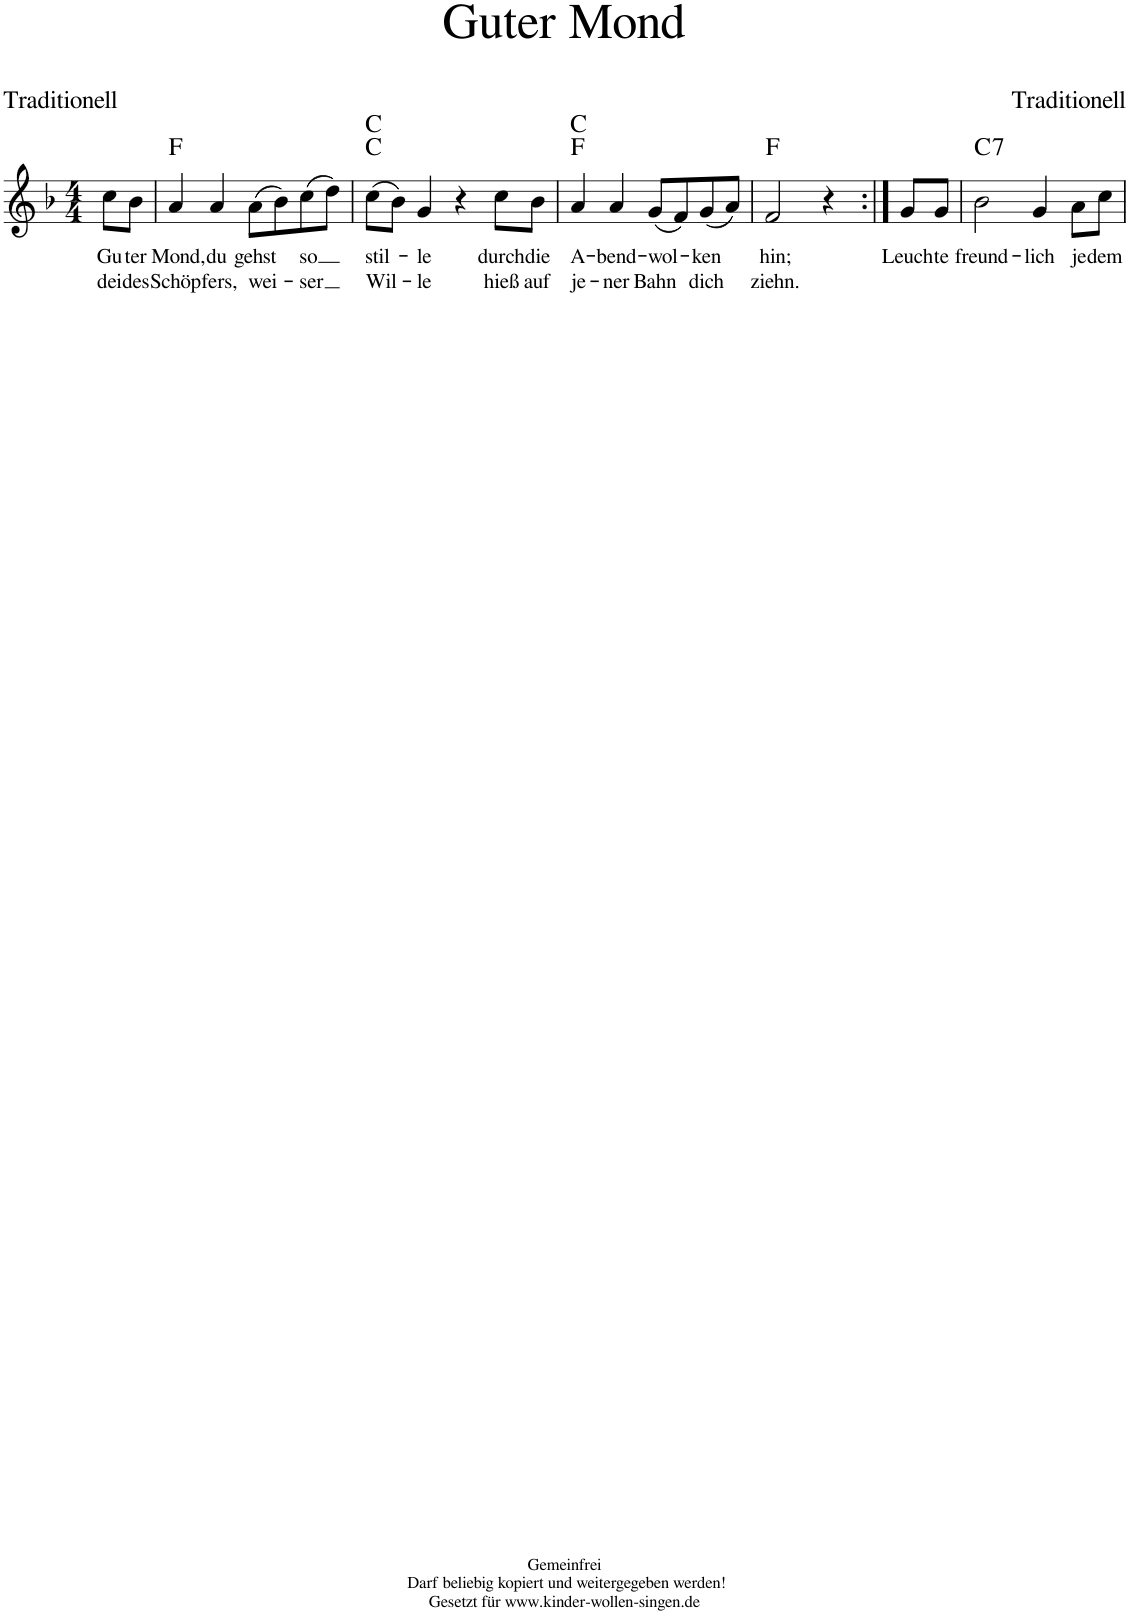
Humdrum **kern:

**kern	**text	**text	**harte
*part1	*part1	*part1	*part1
*staff1	*staff1	*staff1	*
*I"Voice	*	*	*
*clefG2	*	*	*
*k[b-]	*	*	*
*M4/4	*	*	*
=	=	=	=
!	!LO:LY:b	!LO:LY:b	!
8cc\L	Gu-	dei-	.
!	!LO:LY:b	!LO:LY:b	!
8b-\J	-ter	-des	.
=1	=1	=1	=1
!	!LO:LY:b	!LO:LY:b	!
4a/	Mond,	Schöp-	F:maj
!	!LO:LY:b	!LO:LY:b	!
4a/	du	-fers,	.
!	!LO:LY:b	!LO:LY:b	!
(8a\L	gehst	wei-	.
8b-\)	.	.	.
!	!LO:LY:b	!LO:LY:b	!
(8cc\	so	-ser	.
8dd\J)	.	.	.
=2	=2	=2	=2
!	!LO:LY:b	!LO:LY:b	!
(8cc\L	stil-	Wil-	C:maj C:maj
8b-\J)	.	.	.
!	!LO:LY:b	!LO:LY:b	!
4g/	-le	-le	.
4r	.	.	.
!	!LO:LY:b	!LO:LY:b	!
8cc\L	durch	hieß	.
!	!LO:LY:b	!LO:LY:b	!
8b-\J	die	auf	.
=3	=3	=3	=3
!	!LO:LY:b	!LO:LY:b	!
4a/	A-	je-	F:maj C:maj
!	!LO:LY:b	!LO:LY:b	!
4a/	-bend-	-ner	.
!	!LO:LY:b	!LO:LY:b	!
(8g/L	-wol-	Bahn	.
8f/)	.	.	.
!	!LO:LY:b	!LO:LY:b	!
(8g/	-ken	dich	.
8a/J)	.	.	.
=3X1	=3X1	=3X1	=3X1
!	!LO:LY:b	!LO:LY:b	!
2f/	hin;	ziehn.	F:maj
4r	.	.	.
=3X2:|!	=3X2:|!	=3X2:|!	=3X2:|!
!	!LO:LY:b	!	!
8g/L	Leuch-	.	.
!	!LO:LY:b	!	!
8g/J	-te	.	.
=4	=4	=4	=4
!	!LO:LY:b	!	!LO:H:kt=7
2b-\	freund-	.	C:7
!	!LO:LY:b	!	!
4g/	-lich	.	.
!	!LO:LY:b	!	!
8a\L	je-	.	.
!	!LO:LY:b	!	!
8cc\J	-dem	.	.
=	=	=	=
*-	*-	*-	*-
